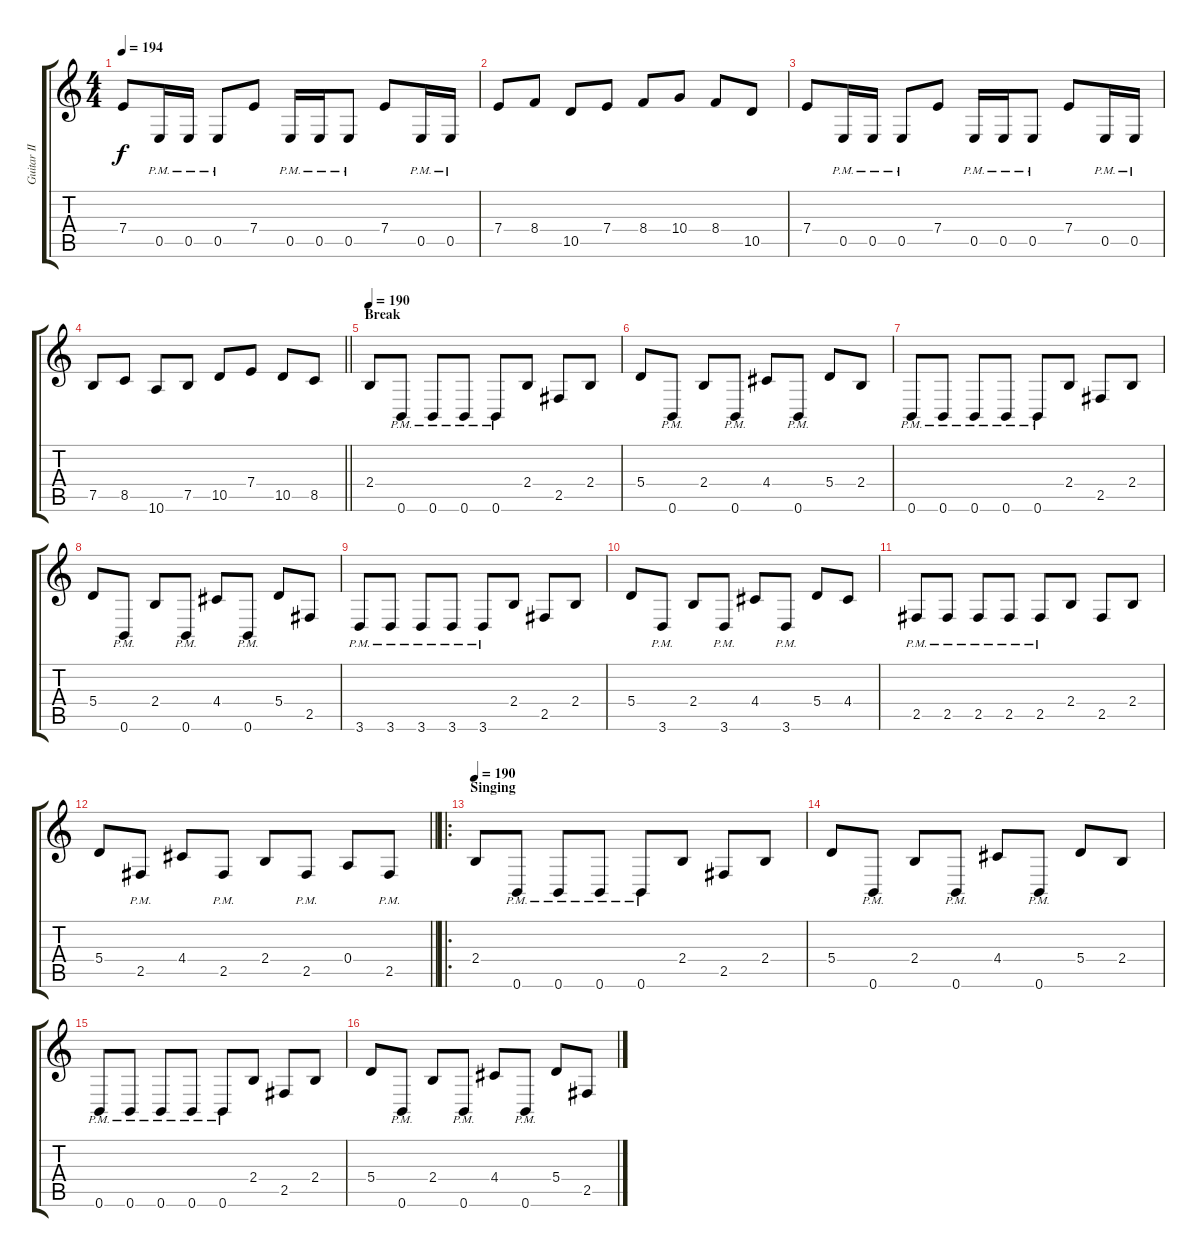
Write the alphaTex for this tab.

\track ("Guitar II" "Guitar II") {instrument distortionguitar}
\staff {score tabs}
\tuning (B3 Gb3 D3 A2 E2 B1) {hide}
\ts (4 4)
\tempo 194
\clef g2
\ks c
7.4.8{dy f} 0.5{pm}.16 0.5{pm}.16 0.5{pm}.8 7.4.8 0.5{pm}.16 0.5{pm}.16 0.5{pm}.8 7.4.8 0.5{pm}.16 0.5{pm}.16 |
7.4.8 8.4.8 10.5.8 7.4.8 8.4.8 10.4.8 8.4.8 10.5.8 |
7.4.8 0.5{pm}.16 0.5{pm}.16 0.5{pm}.8 7.4.8 0.5{pm}.16 0.5{pm}.16 0.5{pm}.8 7.4.8 0.5{pm}.16 0.5{pm}.16 |
\barLineRight lightlight
7.5.8 8.5.8 10.6.8 7.5.8 10.5.8 7.4.8 10.5.8 8.5.8 |
\section ("" "Break")
\tempo 190
2.4.8 0.6{pm}.8 0.6{pm}.8 0.6{pm}.8 0.6{pm}.8 2.4.8 2.5.8 2.4.8 |
5.4.8 0.6{pm}.8 2.4.8 0.6{pm}.8 4.4.8 0.6{pm}.8 5.4.8 2.4.8 |
0.6{pm}.8 0.6{pm}.8 0.6{pm}.8 0.6{pm}.8 0.6{pm}.8 2.4.8 2.5.8 2.4.8 |
5.4.8 0.6{pm}.8 2.4.8 0.6{pm}.8 4.4.8 0.6{pm}.8 5.4.8 2.5.8 |
3.6{pm}.8 3.6{pm}.8 3.6{pm}.8 3.6{pm}.8 3.6{pm}.8 2.4.8 2.5.8 2.4.8 |
5.4.8 3.6{pm}.8 2.4.8 3.6{pm}.8 4.4.8 3.6{pm}.8 5.4.8 4.4.8 |
2.5{pm}.8 2.5{pm}.8 2.5{pm}.8 2.5{pm}.8 2.5{pm}.8 2.4.8 2.5.8 2.4.8 |
\barLineRight lightlight
5.4.8 2.5{pm}.8 4.4.8 2.5{pm}.8 2.4.8 2.5{pm}.8 0.4.8 2.5{pm}.8 |
\ro
\section ("" "Singing")
\tempo 190
2.4.8 0.6{pm}.8 0.6{pm}.8 0.6{pm}.8 0.6{pm}.8 2.4.8 2.5.8 2.4.8 |
5.4.8 0.6{pm}.8 2.4.8 0.6{pm}.8 4.4.8 0.6{pm}.8 5.4.8 2.4.8 |
0.6{pm}.8 0.6{pm}.8 0.6{pm}.8 0.6{pm}.8 0.6{pm}.8 2.4.8 2.5.8 2.4.8 |
5.4.8 0.6{pm}.8 2.4.8 0.6{pm}.8 4.4.8 0.6{pm}.8 5.4.8 2.5.8
